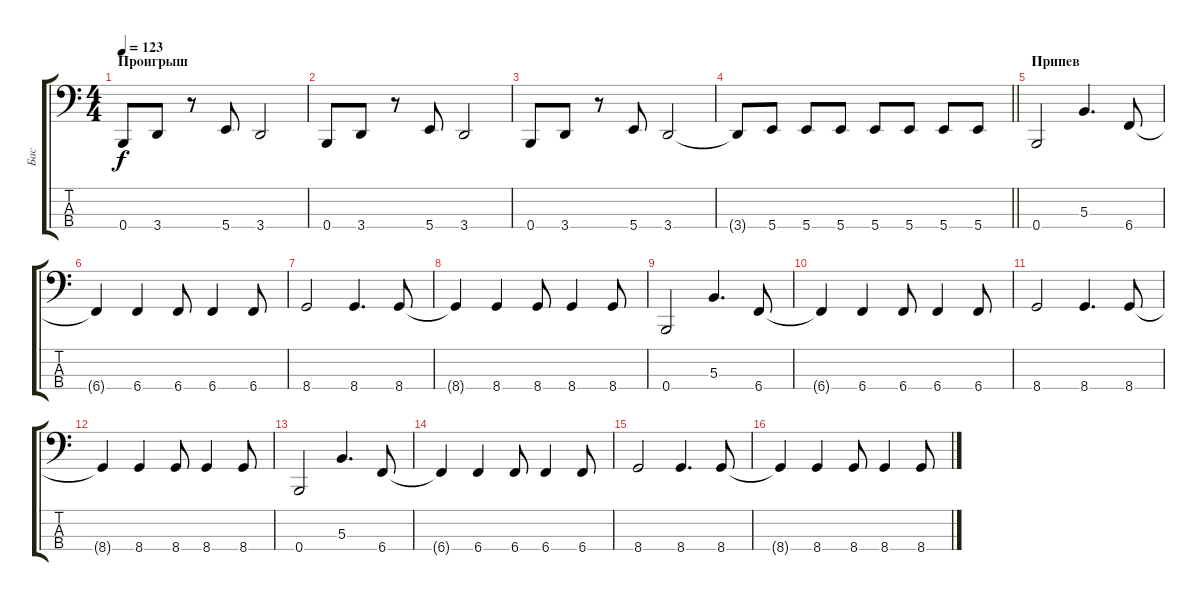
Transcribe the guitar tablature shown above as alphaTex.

\track ("Бас" "Бас") {instrument electricbassfinger}
\staff {score tabs}
\tuning (E2 B1 Gb1 B0) {hide}
\ts (4 4)
\section ("" "Проигрыш")
\tempo 123
\clef f4
\ks c
0.4.8{dy f} 3.4.8 r.8 5.4.8 3.4.2 |
0.4.8 3.4.8 r.8 5.4.8 3.4.2 |
0.4.8 3.4.8 r.8 5.4.8 3.4.2 |
\barLineRight lightlight
3.4{t}.8 5.4.8 5.4.8 5.4.8 5.4.8 5.4.8 5.4.8 5.4.8 |
\section ("" "Припев")
0.4.2 5.3.4{d} 6.4.8 |
6.4{t}.4 6.4.4 6.4.8 6.4.4 6.4.8 |
8.4.2 8.4.4{d} 8.4.8 |
8.4{t}.4 8.4.4 8.4.8 8.4.4 8.4.8 |
0.4.2 5.3.4{d} 6.4.8 |
6.4{t}.4 6.4.4 6.4.8 6.4.4 6.4.8 |
8.4.2 8.4.4{d} 8.4.8 |
8.4{t}.4 8.4.4 8.4.8 8.4.4 8.4.8 |
0.4.2 5.3.4{d} 6.4.8 |
6.4{t}.4 6.4.4 6.4.8 6.4.4 6.4.8 |
8.4.2 8.4.4{d} 8.4.8 |
8.4{t}.4 8.4.4 8.4.8 8.4.4 8.4.8
